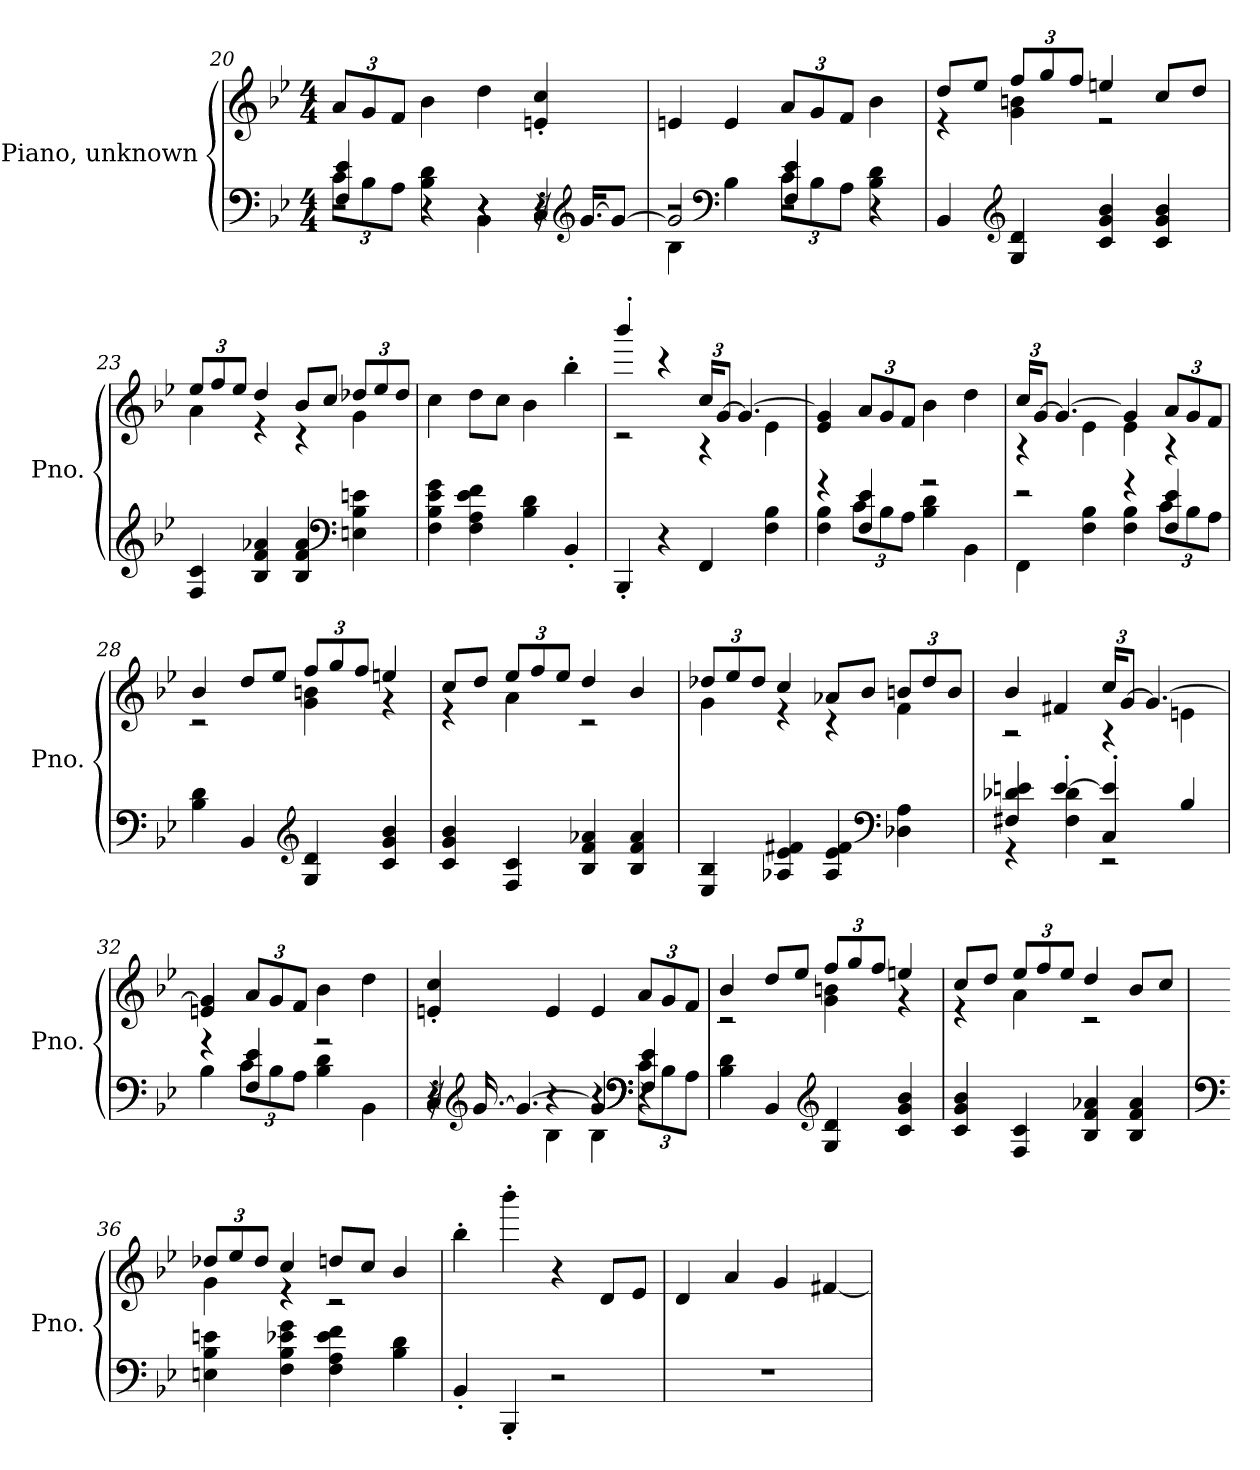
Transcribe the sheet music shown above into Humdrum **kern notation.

**kern	**kern
*part1	*part1
*staff2	*staff1
*I"Piano, unknown	*
*I'Pno.	*
*clefF4	*clefG2
*k[b-e-]	*k[b-e-]
*M4/4	*M4/4
=20	=20
*^	*
*	*Xbrackettup	*Xbrackettup
*	*^	*
2r	12c\L	4F/ 4e-/	12a/L
.	12B-\	.	12g/
.	12A\J	.	12f/J
.	4B-\ 4d\	4r	4b-\
4r	4BB-\	4r	4dd\
32r	4r	4C/	4en/' 4cc/'
*clefG2	*	*	*
[16.g/KL	.	.	.
8g/J_	.	.	.
=21	=21	=21	=21
2g/]	4B-\	2r	4en/
*clefF4	*	*	*
.	4B-\	.	4e/
2r	12c\L	4F/ 4e-/	12a/L
.	12B-\	.	12g/
.	12A\J	.	12f/J
.	4B-\ 4d\	4r	4b-\
*v	*v	*v	*
!!LO:LB:g=z
=22	=22
*	*^
4BB-/	8dd/L	4r
.	8ee-/J	.
*clefG2	*	*
4G/ 4d/	12ff/L	4g\ 4bn\
.	12gg/	.
.	12ff/J	.
4c/ 4g/ 4b-/	4een/	2r
4c/ 4g/ 4b-/	8cc/L	.
.	8dd/J	.
=23	=23	=23
4F/ 4c/	12ee-/L	4a\
.	12ff/	.
.	12ee-/J	.
4B-/ 4f/ 4a-X/	4dd/	4r
4B-/ 4f/ 4a-/	8b-/L	4r
.	8cc/J	.
*clefF4	*	*
4En\ 4B-\ 4en\	12dd-X/L	4g\
.	12ee-/	.
.	12dd-/J	.
*	*v	*v
=24	=24
4F\ 4B-\ 4e-\ 4g\	4cc\
4F\ 4A\ 4e-\ 4f\	8dd\L
.	8cc\J
4B-\ 4d\	4b-\
4BB-'/	4bb-'\
=25	=25
*	*^
4BBB-'/	4bbb-'/	2r
4r	4r	.
4FF/	24cc/KL	4r
.	[12g/J	.
.	4.g/_	.
4F\ 4B-\	.	4e-\
*	*v	*v
=26	=26
*^	*
4r	4F\ 4B-\	4e-/ 4g/]
4F/ 4e-/	12c\L	12a/L
.	12B-\	12g/
.	12A\J	12f/J
2r	4B-\ 4d\	4b-\
.	4BB-\	4dd\
!!LO:PB:g=z
=27	=27	=27
*	*	*^
2r	4FF\	24cc/KL	4r
.	.	[12g/J	.
.	.	4.g/_	.
.	4F\ 4B-\	.	4e-\
4r	4F\ 4B-\	4g/]	4e-\
4F/ 4e-/	12c\L	12a/L	4r
.	12B-\	12g/	.
.	12A\J	12f/J	.
*v	*v	*	*
=28	=28	=28
4B-\ 4d\	4b-/	2r
4BB-/	8dd/L	.
.	8ee-/J	.
*clefG2	*	*
4G/ 4d/	12ff/L	4g\ 4bn\
.	12gg/	.
.	12ff/J	.
4c/ 4g/ 4b-/	4een/	4r
=29	=29	=29
4c/ 4g/ 4b-/	8cc/L	4r
.	8dd/J	.
4F/ 4c/	12ee-/L	4a\
.	12ff/	.
.	12ee-/J	.
4B-/ 4f/ 4a-X/	4dd/	2r
4B-/ 4f/ 4a-/	4b-/	.
=30	=30	=30
4E-/ 4B-/	12dd-X/L	4g\
.	12ee-/	.
.	12dd-/J	.
4A-X/ 4e-/ 4f#X/	4cc/	4r
4A-/ 4e-/ 4f#/	8a-X/L	4r
.	8b-/J	.
*clefF4	*	*
4D-X\ 4A-\	12bn/L	4f\
.	12dd-/	.
.	12b/J	.
!!LO:LB:g=z	!!
=31	=31	=31
*^	*	*
4F#X/ 4d-X/ 4en/	4r	4b-/	2r
[4e'/	4F#\ 4d-\	4f#X/	.
4C/' 4e/]'	2r	24cc/KL	4r
.	.	[12g/J	.
.	.	4.g/_	.
4B-/	.	.	4en\
*	*	*v	*v
=32	=32	=32
4r	4B-\	4en/ 4g/]
4F/ 4e-/	12c\L	12a/L
.	12B-\	12g/
.	12A\J	12f/J
2r	4B-\ 4d\	4b-\
.	4BB-\	4dd\
=33	=33	=33
*	*^	*
32r	4r	4C/	4en/' 4cc/'
*clefG2	*	*	*
[16.g/	.	.	.
4.g/_	.	.	.
.	4B-\	4r	4e/
4g/]	4B-\	4r	4e/
*clefF4	*	*	*
4r	12c\L	4F/ 4e-/	12a/L
.	12B-\	.	12g/
.	12A\J	.	12f/J
*v	*v	*v	*
=34	=34
*	*^
4B-\ 4d\	4b-/	2r
4BB-/	8dd/L	.
.	8ee-/J	.
*clefG2	*	*
4G/ 4d/	12ff/L	4g\ 4bn\
.	12gg/	.
.	12ff/J	.
4c/ 4g/ 4b-/	4een/	4r
!!LO:LB:g=z	!!
=35	=35	=35
4c/ 4g/ 4b-/	8cc/L	4r
.	8dd/J	.
4F/ 4c/	12ee-/L	4a\
.	12ff/	.
.	12ee-/J	.
4B-/ 4f/ 4a-X/	4dd/	2r
4B-/ 4f/ 4a-/	8b-/L	.
.	8cc/J	.
=36	=36	=36
*clefF4	*	*
4En\ 4B-\ 4en\	12dd-X/L	4g\
.	12ee-/	.
.	12dd-/J	.
4F\ 4B-\ 4e-X\ 4g\	4cc/	4r
4F\ 4A\ 4e-\ 4f\	8ddn/L	2r
.	8cc/J	.
4B-\ 4d\	4b-/	.
*	*v	*v
=37	=37
4BB-'/	4bb-'\
4BBB-'/	4bbb-'\
2r	4r
.	8d/L
.	8e-/J
=38	=38
1r	4d/
.	4a/
.	4g/
.	[4f#X/
=	=
*-	*-
